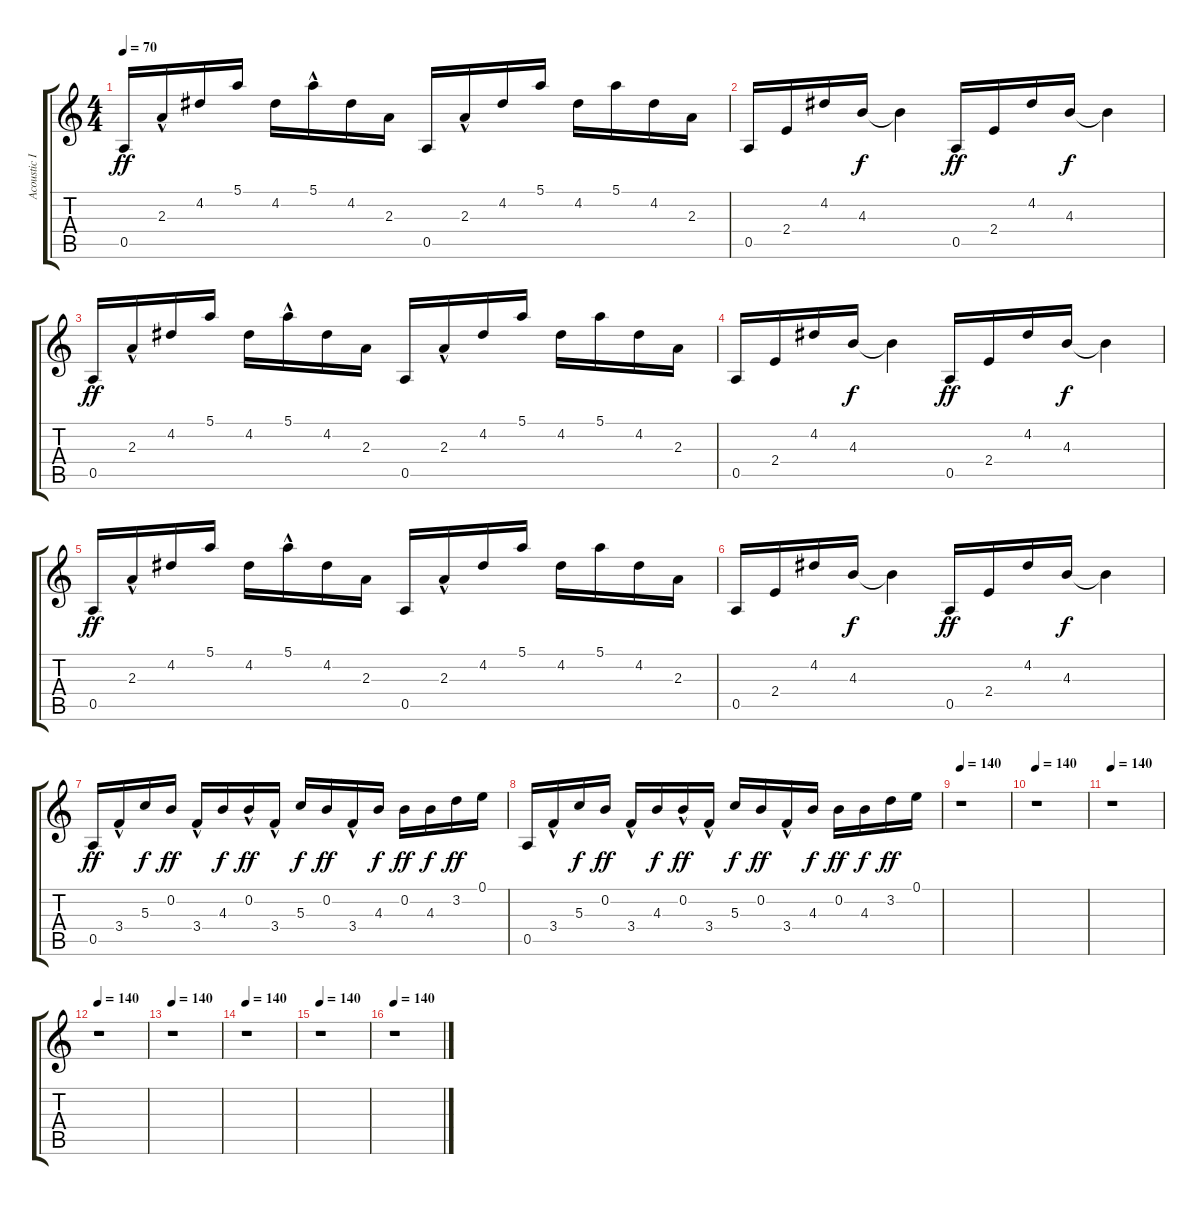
\track ("Acoustic II" "Acoustic I") {instrument acousticguitarsteel}
\staff {score tabs}
\tuning (E4 B3 G3 D3 A2 E2) {hide}
\ts (4 4)
\tempo 70
\clef g2
\ks c
0.5.16{dy ff} 2.3{hac}.16 4.2.16 5.1.16 4.2.16 5.1{hac}.16 4.2.16 2.3.16 0.5.16 2.3{hac}.16 4.2.16 5.1.16 4.2.16 5.1.16 4.2.16 2.3.16 |
0.5.16 2.4.16 4.2.16 4.3.16{dy f} 4.3{t}.4 0.5.16{dy ff} 2.4.16 4.2.16 4.3.16{dy f} 4.3{t}.4 |
0.5.16{dy ff} 2.3{hac}.16 4.2.16 5.1.16 4.2.16 5.1{hac}.16 4.2.16 2.3.16 0.5.16 2.3{hac}.16 4.2.16 5.1.16 4.2.16 5.1.16 4.2.16 2.3.16 |
0.5.16 2.4.16 4.2.16 4.3.16{dy f} 4.3{t}.4 0.5.16{dy ff} 2.4.16 4.2.16 4.3.16{dy f} 4.3{t}.4 |
0.5.16{dy ff} 2.3{hac}.16 4.2.16 5.1.16 4.2.16 5.1{hac}.16 4.2.16 2.3.16 0.5.16 2.3{hac}.16 4.2.16 5.1.16 4.2.16 5.1.16 4.2.16 2.3.16 |
0.5.16 2.4.16 4.2.16 4.3.16{dy f} 4.3{t}.4 0.5.16{dy ff} 2.4.16 4.2.16 4.3.16{dy f} 4.3{t}.4 |
0.5.16{dy ff} 3.4{hac}.16 5.3.16{dy f} 0.2.16{dy ff} 3.4{hac}.16 4.3.16{dy f} 0.2{hac}.16{dy ff} 3.4{hac}.16 5.3.16{dy f} 0.2.16{dy ff} 3.4{hac}.16 4.3.16{dy f} 0.2.16{dy ff} 4.3.16{dy f} 3.2.16{dy ff} 0.1.16 |
0.5.16 3.4{hac}.16 5.3.16{dy f} 0.2.16{dy ff} 3.4{hac}.16 4.3.16{dy f} 0.2{hac}.16{dy ff} 3.4{hac}.16 5.3.16{dy f} 0.2.16{dy ff} 3.4{hac}.16 4.3.16{dy f} 0.2.16{dy ff} 4.3.16{dy f} 3.2.16{dy ff} 0.1.16 |
\tempo 140
r.1 |
\tempo 140
r.1 |
\tempo 140
r.1 |
\tempo 140
r.1 |
\tempo 140
r.1 |
\tempo 140
r.1 |
\tempo 140
r.1 |
\tempo 140
r.1
